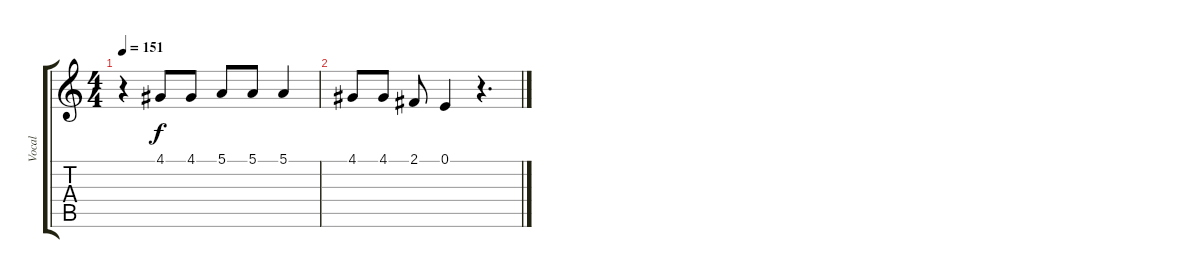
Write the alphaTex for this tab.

\track ("Vocal" "Vocal") {instrument synthstrings2}
\staff {score tabs}
\tuning (E4 B3 G3 D3 A2 E2) {hide}
\ts (4 4)
\tempo 151
\clef g2
\ks c
r.4{dy f} 4.1.8 4.1.8 5.1.8 5.1.8 5.1.4 |
4.1.8 4.1.8 2.1.8 0.1.4 r.4{d}
